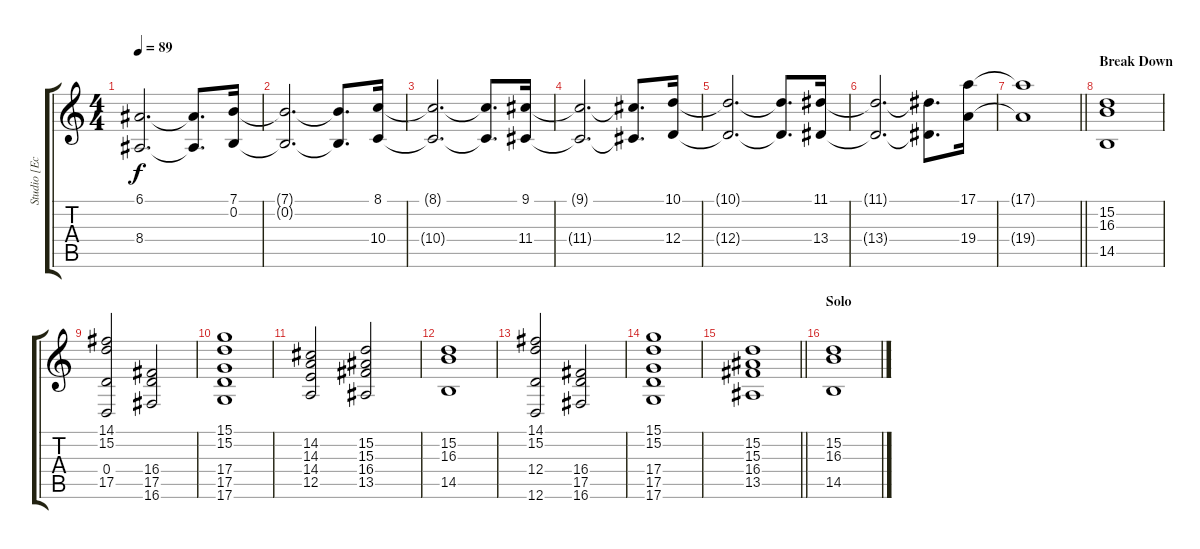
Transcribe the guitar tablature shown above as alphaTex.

\track ("Studio [Echoes/FX]" "Studio [Ec") {instrument fx7echoes}
\staff {score tabs}
\tuning (E4 B3 G3 D3 A2 D2) {hide}
\ts (4 4)
\tempo 89
\clef g2
\ks c
(6.1{t} 8.4{t}).2{d dy f} (6.1{t} 8.4{t}).8{d} (7.1 0.2).16 |
(7.1{t} 0.2{t}).2{d} (7.1{t} 0.2{t}).8{d} (8.1 10.4).16 |
(8.1{t} 10.4{t}).2{d} (8.1{t} 10.4{t}).8{d} (9.1 11.4).16 |
(9.1{t} 11.4{t}).2{d} (9.1{t} 11.4{t}).8{d} (10.1 12.4).16 |
(10.1{t} 12.4{t}).2{d} (10.1{t} 12.4{t}).8{d} (11.1 13.4).16 |
(11.1{t} 13.4{t}).2{d} (11.1{t} 13.4{t}).8{d} (17.1 19.4).16 |
\barLineRight lightlight
(17.1{t} 19.4{t}).1 |
\section ("" "Break Down")
(15.2 16.3 14.5).1{volume 3} |
(14.1 15.2 0.4 17.5).2 (16.4 17.5 16.6).2 |
(15.1 15.2 17.4 17.5 17.6).1 |
(14.2 14.3 14.4 12.5).2 (15.2 15.3 16.4 13.5).2 |
(15.2 16.3 14.5).1 |
(14.1 15.2 12.4 12.6).2 (16.4 17.5 16.6).2 |
(15.1 15.2 17.4 17.5 17.6).1 |
\barLineRight lightlight
(15.2 15.3 16.4 13.5).1 |
\section ("" "Solo")
(15.2 16.3 14.5).1{volume 5}
